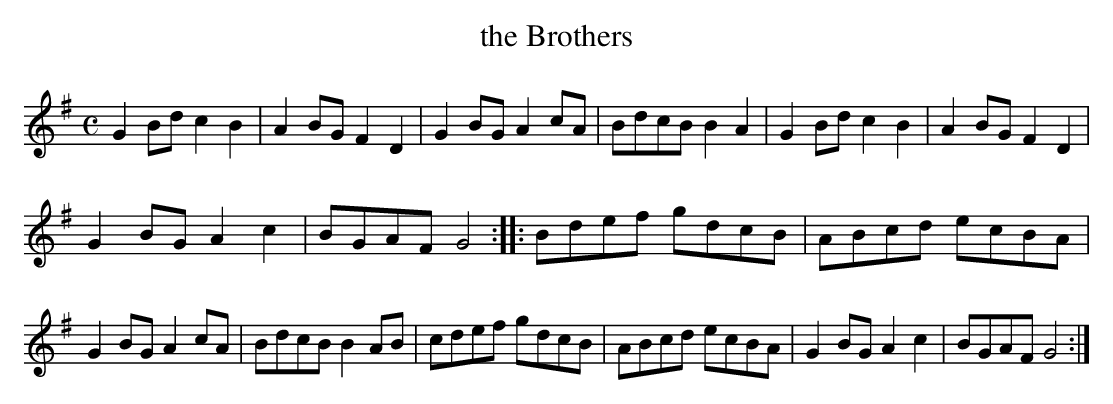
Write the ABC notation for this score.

X:1
T:the Brothers
M:C
K:G
G2Bd c2B2| A2BG F2D2| G2BG A2cA| BdcB B2A2|\
G2Bd c2B2| A2BG F2D2|
G2BG A2c2| BGAF G4::\
Bdef gdcB| ABcd ecBA|
 G2BG A2cA| BdcB B2AB|\
cdef gdcB| ABcd ecBA| G2BG A2c2| BGAF G4:|
